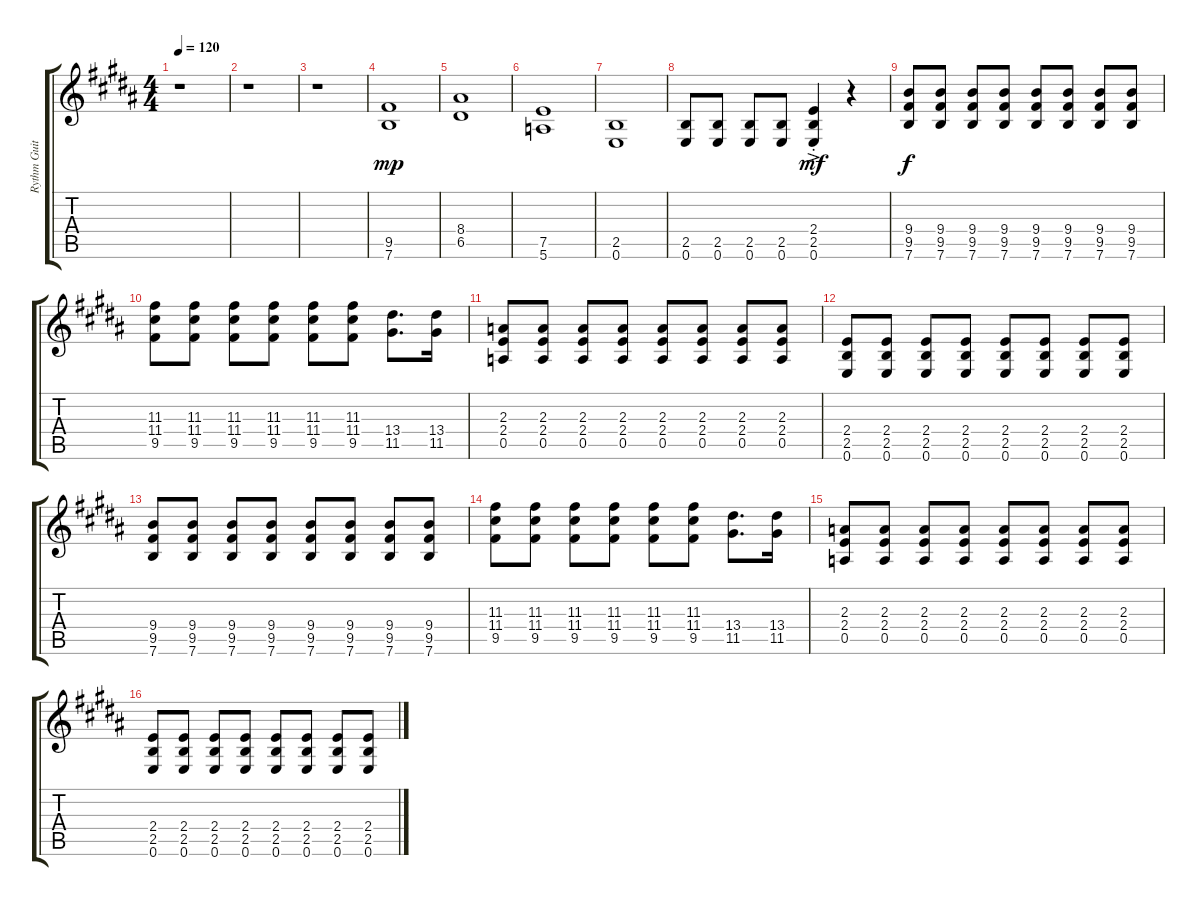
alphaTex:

\track ("Rythm Guitar" "Rythm Guit") {instrument distortionguitar}
\staff {score tabs}
\tuning (E4 B3 G3 D3 A2 E2) {hide}
\ts (4 4)
\tempo 120
\clef g2
\ks g#minor
r.1{dy ff} |
r.1 |
r.1 |
\ks b
(9.5 7.6).1{dy mp} |
\ks g#minor
(8.4 6.5).1 |
(7.5 5.6).1 |
(2.5 0.6).1 |
(2.5 0.6).8 (2.5 0.6).8 (2.5 0.6).8 (2.5 0.6).8 (2.4{ac st} 2.5{ac st} 0.6{ac st}).4{dy mf} r.4 |
\ks b
(9.4 9.5 7.6).8{dy f} (9.4 9.5 7.6).8 (9.4 9.5 7.6).8 (9.4 9.5 7.6).8 (9.4 9.5 7.6).8 (9.4 9.5 7.6).8 (9.4 9.5 7.6).8 (9.4 9.5 7.6).8 |
\ks g#minor
(11.3 11.4 9.5).8 (11.3 11.4 9.5).8 (11.3 11.4 9.5).8 (11.3 11.4 9.5).8 (11.3 11.4 9.5).8 (11.3 11.4 9.5).8 (13.4 11.5).8{d} (13.4 11.5).16 |
(2.3 2.4 0.5).8 (2.3 2.4 0.5).8 (2.3 2.4 0.5).8 (2.3 2.4 0.5).8 (2.3 2.4 0.5).8 (2.3 2.4 0.5).8 (2.3 2.4 0.5).8 (2.3 2.4 0.5).8 |
(2.4 2.5 0.6).8 (2.4 2.5 0.6).8 (2.4 2.5 0.6).8 (2.4 2.5 0.6).8 (2.4 2.5 0.6).8 (2.4 2.5 0.6).8 (2.4 2.5 0.6).8 (2.4 2.5 0.6).8 |
\ks b
(9.4 9.5 7.6).8 (9.4 9.5 7.6).8 (9.4 9.5 7.6).8 (9.4 9.5 7.6).8 (9.4 9.5 7.6).8 (9.4 9.5 7.6).8 (9.4 9.5 7.6).8 (9.4 9.5 7.6).8 |
\ks g#minor
(11.3 11.4 9.5).8 (11.3 11.4 9.5).8 (11.3 11.4 9.5).8 (11.3 11.4 9.5).8 (11.3 11.4 9.5).8 (11.3 11.4 9.5).8 (13.4 11.5).8{d} (13.4 11.5).16 |
(2.3 2.4 0.5).8 (2.3 2.4 0.5).8 (2.3 2.4 0.5).8 (2.3 2.4 0.5).8 (2.3 2.4 0.5).8 (2.3 2.4 0.5).8 (2.3 2.4 0.5).8 (2.3 2.4 0.5).8 |
(2.4 2.5 0.6).8 (2.4 2.5 0.6).8 (2.4 2.5 0.6).8 (2.4 2.5 0.6).8 (2.4 2.5 0.6).8 (2.4 2.5 0.6).8 (2.4 2.5 0.6).8 (2.4 2.5 0.6).8
